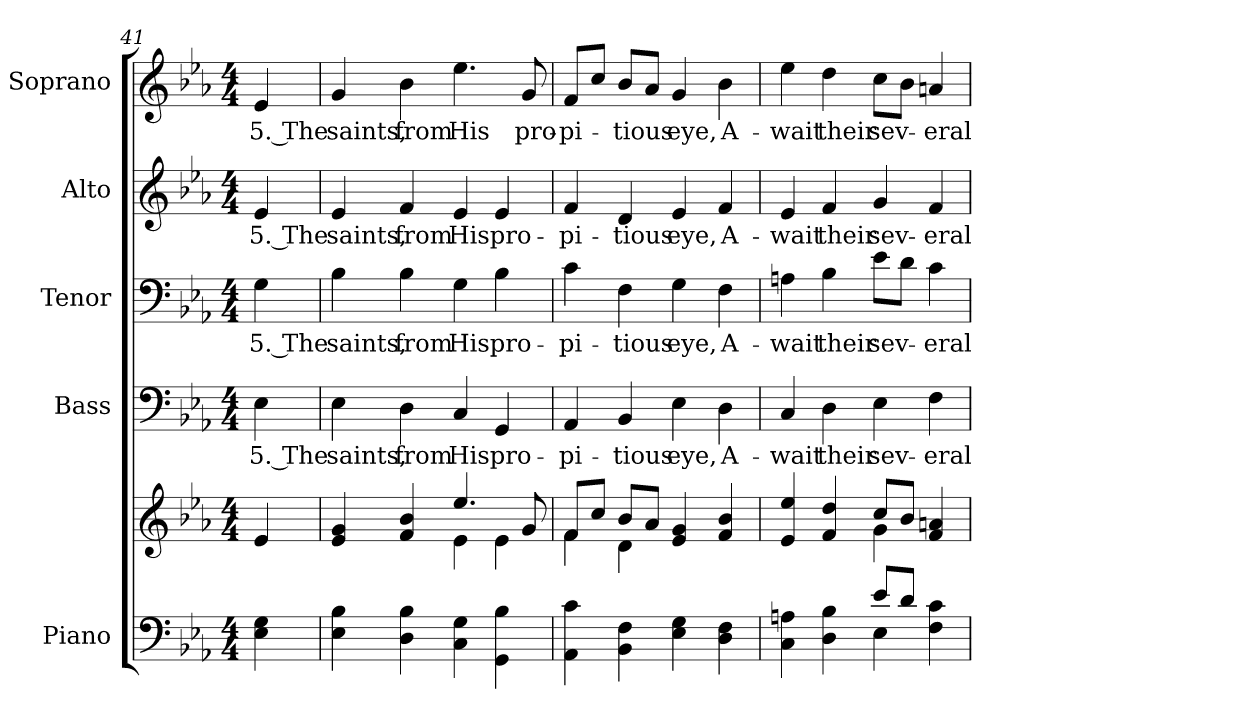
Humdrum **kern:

**kern	**kern	**kern	**text	**kern	**text	**kern	**text	**kern	**text
*part5	*part5	*part4	*part4	*part3	*part3	*part2	*part2	*part1	*part1
*staff6	*staff5	*staff4	*staff4	*staff3	*staff3	*staff2	*staff2	*staff1	*staff1
*I"Piano	*	*I"Bass	*	*I"Tenor	*	*I"Alto	*	*I"Soprano	*
*I'Pno.	*	*I'B.	*	*I'T.	*	*I'A.	*	*I'S.	*
*clefF4	*clefG2	*clefF4	*	*clefF4	*	*clefG2	*	*clefG2	*
*k[b-e-a-]	*k[b-e-a-]	*k[b-e-a-]	*	*k[b-e-a-]	*	*k[b-e-a-]	*	*k[b-e-a-]	*
*E-:	*E-:	*E-:	*	*E-:	*	*E-:	*	*E-:	*
*M4/4	*M4/4	*M4/4	*	*M4/4	*	*M4/4	*	*M4/4	*
=41	=41	=41	=41	=41	=41	=41	=41	=41	=41
!	!	!	!LO:LY:b:color=#000000	!	!	!	!	!	!
!	!	!	!	!	!LO:LY:b:color=#000000	!	!	!	!
!	!	!	!	!	!	!	!LO:LY:b:color=#000000	!	!
!	!	!	!	!	!	!	!	!	!LO:LY:b:color=#000000
4E-i\ 4Gi	4e-i/	4E-i\	5. The	4Gi\	5. The	4e-i/	5. The	4e-i/	5. The
!!LO:PB:g=z
=42	=42	=42	=42	=42	=42	=42	=42	=42	=42
*	*^	*	*	*	*	*	*	*	*
!	!	!	!	!LO:LY:b:color=#000000	!	!	!	!	!	!
!	!	!	!	!	!	!LO:LY:b:color=#000000	!	!	!	!
!	!	!	!	!	!	!	!	!LO:LY:b:color=#000000	!	!
!	!	!	!	!	!	!	!	!	!	!LO:LY:b:color=#000000
4E-i\ 4B-i	4e-i/ 4gi	2ryy	4E-i\	saints,	4B-i\	saints,	4e-i/	saints,	4gi/	saints,
!	!	!	!	!LO:LY:b:color=#000000	!	!	!	!	!	!
!	!	!	!	!	!	!LO:LY:b:color=#000000	!	!	!	!
!	!	!	!	!	!	!	!	!LO:LY:b:color=#000000	!	!
!	!	!	!	!	!	!	!	!	!	!LO:LY:b:color=#000000
4Di\ 4B-i	4fi/ 4b-i	.	4Di\	from	4B-i\	from	4fi/	from	4b-i\	from
!	!	!	!	!LO:LY:b:color=#000000	!	!	!	!	!	!
!	!	!	!	!	!	!LO:LY:b:color=#000000	!	!	!	!
!	!	!	!	!	!	!	!	!LO:LY:b:color=#000000	!	!
!	!	!	!	!	!	!	!	!	!	!LO:LY:b:color=#000000
4Ci\ 4Gi	4.ee-i/	4e-i\	4Ci/	His	4Gi\	His	4e-i/	His	4.ee-i\	His
!	!	!	!	!LO:LY:b:color=#000000	!	!	!	!	!	!
!	!	!	!	!	!	!LO:LY:b:color=#000000	!	!	!	!
!	!	!	!	!	!	!	!	!LO:LY:b:color=#000000	!	!
4GGi\ 4B-i	.	4e-i\	4GGi/	pro-	4B-i\	pro-	4e-i/	pro-	.	.
!	!	!	!	!	!	!	!	!	!	!LO:LY:b:color=#000000
.	8gi/	.	.	.	.	.	.	.	8gi/	pro-
=43	=43	=43	=43	=43	=43	=43	=43	=43	=43	=43
!	!	!	!	!LO:LY:b:color=#000000	!	!	!	!	!	!
!	!	!	!	!	!	!LO:LY:b:color=#000000	!	!	!	!
!	!	!	!	!	!	!	!	!LO:LY:b:color=#000000	!	!
!	!	!	!	!	!	!	!	!	!	!LO:LY:b:color=#000000
4AA-i\ 4ci	8fi/L	4fi\	4AA-i/	-pi-	4ci\	-pi-	4fi/	-pi-	8fi/L	-pi-
.	8cci/J	.	.	.	.	.	.	.	8cci/J	.
!	!	!	!	!LO:LY:b:color=#000000	!	!	!	!	!	!
!	!	!	!	!	!	!LO:LY:b:color=#000000	!	!	!	!
!	!	!	!	!	!	!	!	!LO:LY:b:color=#000000	!	!
!	!	!	!	!	!	!	!	!	!	!LO:LY:b:color=#000000
4BB-i\ 4Fi	8b-i/L	4di\	4BB-i/	-tious	4Fi\	-tious	4di/	-tious	8b-i/L	-tious
.	8a-i/J	.	.	.	.	.	.	.	8a-i/J	.
!	!	!	!	!LO:LY:b:color=#000000	!	!	!	!	!	!
!	!	!	!	!	!	!LO:LY:b:color=#000000	!	!	!	!
!	!	!	!	!	!	!	!	!LO:LY:b:color=#000000	!	!
!	!	!	!	!	!	!	!	!	!	!LO:LY:b:color=#000000
4E-i\ 4Gi	4e-i/ 4gi	2ryy	4E-i\	eye,	4Gi\	eye,	4e-i/	eye,	4gi/	eye,
!	!	!	!	!LO:LY:b:color=#000000	!	!	!	!	!	!
!	!	!	!	!	!	!LO:LY:b:color=#000000	!	!	!	!
!	!	!	!	!	!	!	!	!LO:LY:b:color=#000000	!	!
!	!	!	!	!	!	!	!	!	!	!LO:LY:b:color=#000000
4Di\ 4Fi	4fi/ 4b-i	.	4Di\	A-	4Fi\	A-	4fi/	A-	4b-i\	A-
!!LO:PB:g=z
=44	=44	=44	=44	=44	=44	=44	=44	=44	=44	=44
*^	*	*	*	*	*	*	*	*	*	*
!	!	!	!	!	!LO:LY:b:color=#000000	!	!	!	!	!	!
!	!	!	!	!	!	!	!LO:LY:b:color=#000000	!	!	!	!
!	!	!	!	!	!	!	!	!	!LO:LY:b:color=#000000	!	!
!	!	!	!	!	!	!	!	!	!	!	!LO:LY:b:color=#000000
4Ci\ 4Ani	2ryy	4e-i/ 4ee-i	2ryy	4Ci/	-wait	4Ani\	-wait	4e-i/	-wait	4ee-i\	-wait
!	!	!	!	!	!LO:LY:b:color=#000000	!	!	!	!	!	!
!	!	!	!	!	!	!	!LO:LY:b:color=#000000	!	!	!	!
!	!	!	!	!	!	!	!	!	!LO:LY:b:color=#000000	!	!
!	!	!	!	!	!	!	!	!	!	!	!LO:LY:b:color=#000000
4Di\ 4B-i	.	4fi/ 4ddi	.	4Di\	their	4B-i\	their	4fi/	their	4ddi\	their
!	!	!	!	!	!LO:LY:b:color=#000000	!	!	!	!	!	!
!	!	!	!	!	!	!	!LO:LY:b:color=#000000	!	!	!	!
!	!	!	!	!	!	!	!	!	!LO:LY:b:color=#000000	!	!
!	!	!	!	!	!	!	!	!	!	!	!LO:LY:b:color=#000000
8e-i/L	4E-i\	8cci/L	4gi\	4E-i\	sev-	8e-i\L	sev-	4gi/	sev-	8cci\L	sev-
8di/J	.	8b-i/J	.	.	.	8di\J	.	.	.	8b-i\J	.
!	!	!	!	!	!LO:LY:b:color=#000000	!	!	!	!	!	!
!	!	!	!	!	!	!	!LO:LY:b:color=#000000	!	!	!	!
!	!	!	!	!	!	!	!	!	!LO:LY:b:color=#000000	!	!
!	!	!	!	!	!	!	!	!	!	!	!LO:LY:b:color=#000000
4Fi\ 4ci	4ryy	4fi/ 4ani	4ryy	4Fi\	-eral	4ci\	-eral	4fi/	-eral	4ani/	-eral
*v	*v	*	*	*	*	*	*	*	*	*	*
*	*v	*v	*	*	*	*	*	*	*	*
=	=	=	=	=	=	=	=	=	=
*-	*-	*-	*-	*-	*-	*-	*-	*-	*-
